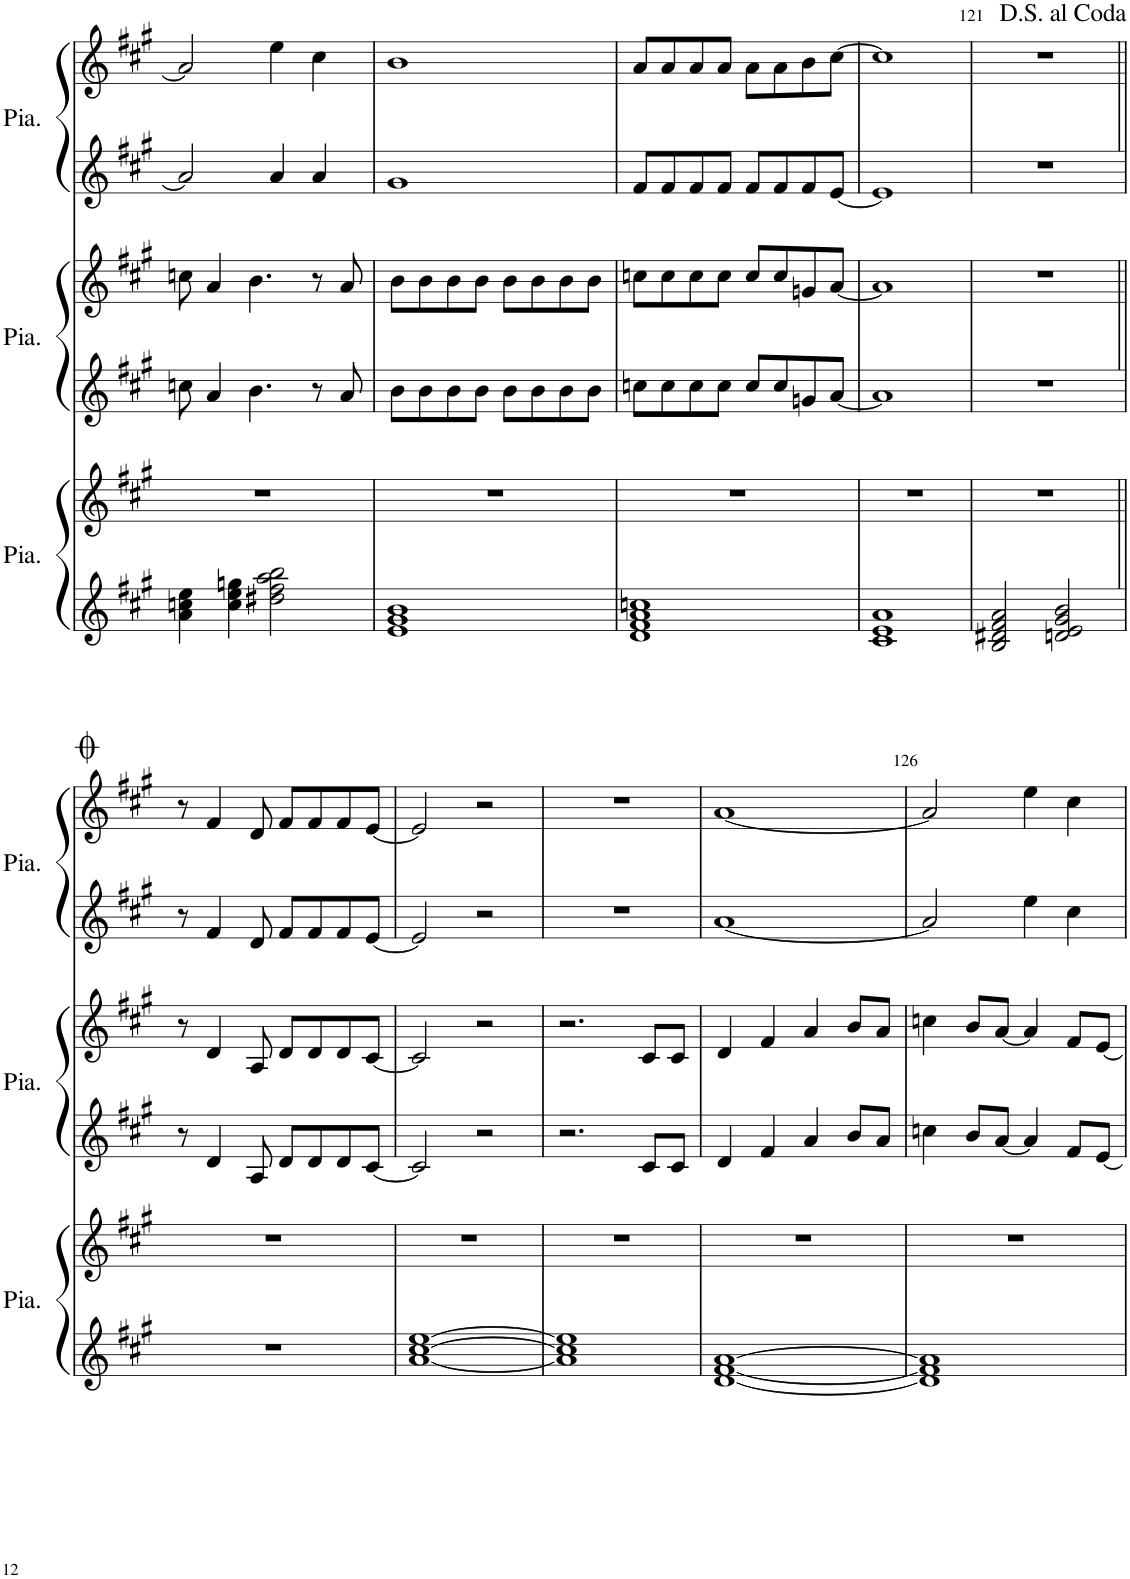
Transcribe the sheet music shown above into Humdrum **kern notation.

**kern	**kern	**kern	**kern	**kern	**kern
*part3	*part3	*part2	*part2	*part1	*part1
*staff6	*staff5	*staff4	*staff3	*staff2	*staff1
*I"Piano	*	*I"Piano	*	*I"Piano	*
*I'Pia.	*	*I'Pia.	*	*I'Pia.	*
!!LO:PB:g=z
*clefG2	*clefG2	*clefG2	*clefG2	*clefG2	*clefG2
*k[f#c#g#]	*k[f#c#g#]	*k[f#c#g#]	*k[f#c#g#]	*k[f#c#g#]	*k[f#c#g#]
*M4/4	*M4/4	*M4/4	*M4/4	*M4/4	*M4/4
*met(c)	*met(c)	*met(c)	*met(c)	*met(c)	*met(c)
=117	=117	=117	=117	=117	=117
4a\ 4ccn\ 4ee\	1r	8ccn\	8ccn\	2a/]	2a/]
.	.	4a/	4a/	.	.
4cc\ 4ee\ 4ggn\	.	.	.	.	.
.	.	4.b\	4.b\	.	.
2dd#X\ 2ff#\ 2aa\ 2bb\	.	.	.	4a/	4ee\
.	.	8r	8r	4a/	4cc#\
.	.	8a/	8a/	.	.
=118	=118	=118	=118	=118	=118
1e 1g# 1b	1r	8b\L	8b\L	1g#	1b
.	.	8b\	8b\	.	.
.	.	8b\	8b\	.	.
.	.	8b\J	8b\J	.	.
.	.	8b\L	8b\L	.	.
.	.	8b\	8b\	.	.
.	.	8b\	8b\	.	.
.	.	8b\J	8b\J	.	.
=119	=119	=119	=119	=119	=119
1d 1f# 1a 1ccn	1r	8ccn\L	8ccn\L	8f#/L	8a/L
.	.	8cc\	8cc\	8f#/	8a/
.	.	8cc\	8cc\	8f#/	8a/
.	.	8cc\J	8cc\J	8f#/J	8a/J
.	.	8cc/L	8cc/L	8f#/L	8a\L
.	.	8cc/	8cc/	8f#/	8a\
.	.	8gn/	8gn/	8f#/	8b\
.	.	[8a/J	[8a/J	[8e/J	[8cc#\J
=120	=120	=120	=120	=120	=120
1c# 1e 1a	1r	1a]	1a]	1e]	1cc#]
=121	=121	=121	=121	=121	=121
2B/ 2d#X/ 2f#/ 2a/	1r	1r	1r	1r	1r
2dn/ 2e/ 2g#/ 2b/	.	.	.	.	.
!!LO:LB:g=z
=122||	=122||	=122||	=122||	=122||	=122||
1r	1r	8r	8r	8r	8r
.	.	4d/	4d/	4f#/	4f#/
.	.	8A/	8A/	8d/	8d/
.	.	8d/L	8d/L	8f#/L	8f#/L
.	.	8d/	8d/	8f#/	8f#/
.	.	8d/	8d/	8f#/	8f#/
.	.	[8c#/J	[8c#/J	[8e/J	[8e/J
=123	=123	=123	=123	=123	=123
[1a [1cc# [1ee	1r	2c#/]	2c#/]	2e/]	2e/]
.	.	2r	2r	2r	2r
=124	=124	=124	=124	=124	=124
1a] 1cc#] 1ee]	1r	2.r	2.r	1r	1r
.	.	8c#/L	8c#/L	.	.
.	.	8c#/J	8c#/J	.	.
=125	=125	=125	=125	=125	=125
[1d [1f# [1a	1r	4d/	4d/	[1a	[1a
.	.	4f#/	4f#/	.	.
.	.	4a/	4a/	.	.
.	.	8b/L	8b/L	.	.
.	.	8a/J	8a/J	.	.
=126	=126	=126	=126	=126	=126
1d] 1f#] 1a]	1r	4ccn\	4ccn\	2a/]	2a/]
.	.	8b/L	8b/L	.	.
.	.	[8a/J	[8a/J	.	.
.	.	4a/]	4a/]	4ee\	4ee\
.	.	8f#/L	8f#/L	4cc#\	4cc#\
.	.	[8e/J	[8e/J	.	.
=	=	=	=	=	=
*-	*-	*-	*-	*-	*-
